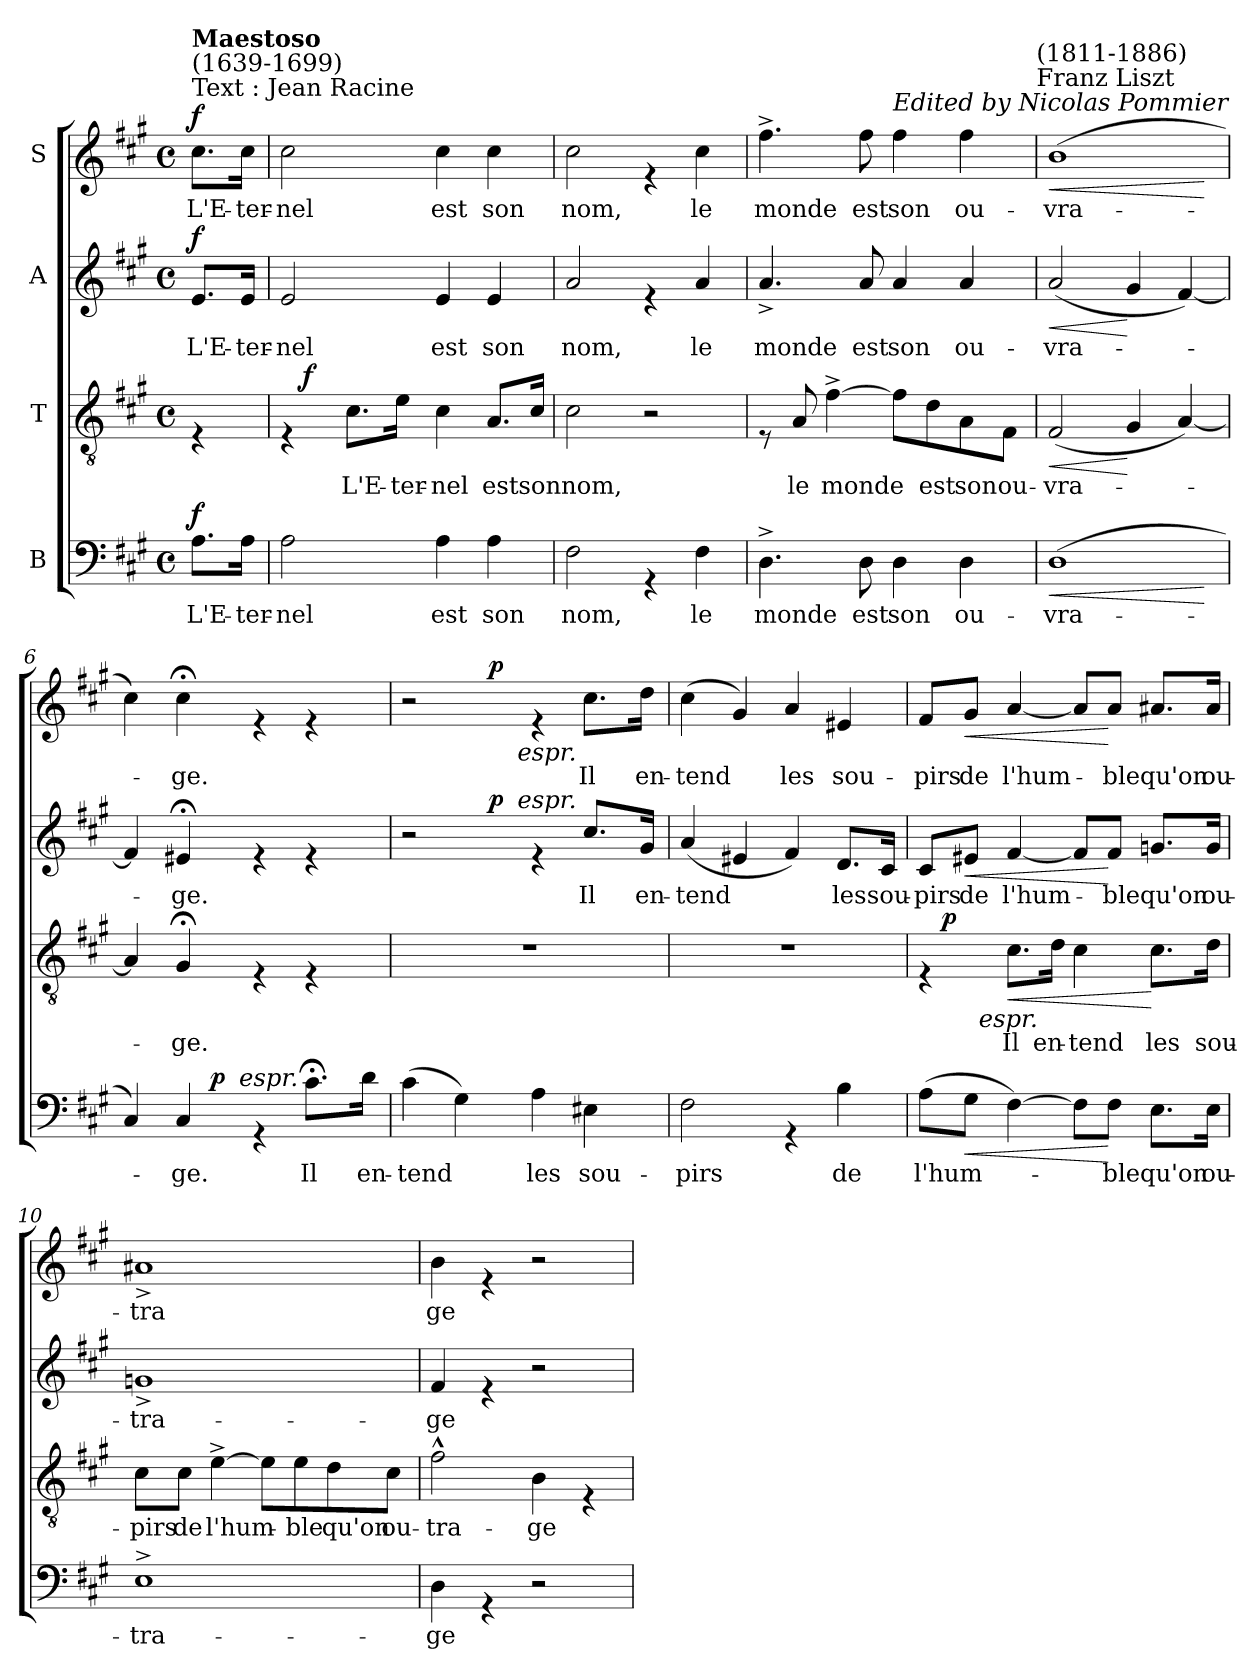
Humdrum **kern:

**kern	**text	**dynam	**kern	**text	**dynam	**kern	**text	**dynam	**kern	**text	**dynam
*part4	*part4	*part4	*part3	*part3	*part3	*part2	*part2	*part2	*part1	*part1	*part1
*staff4	*staff4	*staff4	*staff3	*staff3	*staff3	*staff2	*staff2	*staff2	*staff1	*staff1	*staff1
*I"B	*	*	*I"T	*	*	*I"A	*	*	*I"S	*	*
*clefF4	*	*	*clefGv2	*	*	*clefG2	*	*	*clefG2	*	*
*k[f#c#g#]	*	*	*k[f#c#g#]	*	*	*k[f#c#g#]	*	*	*k[f#c#g#]	*	*
*A:	*	*	*A:	*	*	*A:	*	*	*A:	*	*
*M4/4	*	*	*M4/4	*	*	*M4/4	*	*	*M4/4	*	*
*met(c)	*	*	*met(c)	*	*	*met(c)	*	*	*met(c)	*	*
*MM66	*	*	*MM66	*	*	*MM66	*	*	*MM66	*	*
=1	=1	=1	=1	=1	=1	=1	=1	=1	=1	=1	=1
!	!	!	!	!	!	!	!	!	!LO:TX:a:t=Text &colon; Jean Racine	!	!
!	!	!	!	!	!	!	!	!	!LO:TX:a:t=(1639-1699)	!	!
!	!	!	!	!	!	!	!	!	!LO:TX:a:B:t=Maestoso	!	!
!	!LO:LY:b	!LO:DY:a	!	!	!	!	!LO:LY:b	!LO:DY:a	!	!LO:LY:b	!LO:DY:a
8.A\L	L'E-	f	4rE	.	.	8.e/L	L'E-	f	8.cc#\L	L'E-	f
!	!LO:LY:b	!	!	!	!	!	!LO:LY:b	!	!	!LO:LY:b	!
16A\Jk	-ter-	.	.	.	.	16e/Jk	-ter-	.	16cc#\Jk	-ter-	.
=2	=2	=2	=2	=2	=2	=2	=2	=2	=2	=2	=2
!	!LO:LY:b	!	!	!	!	!	!LO:LY:b	!	!	!LO:LY:b	!
*	*	*	*^	*	*	*	*	*	*	*	*
2A\	-nel	.	4rE	16ryy	.	.	2e/	-nel	.	2cc#\	-nel	.
!	!	!	!	!	!	!LO:DY:a	!	!	!	!	!	!
.	.	.	.	2...ryy	.	f	.	.	.	.	.	.
!	!	!	!	!	!LO:LY:b	!	!	!	!	!	!	!
.	.	.	8.c#\L	.	L'E-	.	.	.	.	.	.	.
!	!	!	!	!	!LO:LY:b	!	!	!	!	!	!	!
.	.	.	16e\Jk	.	-ter-	.	.	.	.	.	.	.
!	!LO:LY:b	!	!	!	!LO:LY:b	!	!	!LO:LY:b	!	!	!LO:LY:b	!
4A\	est	.	4c#\	.	-nel	.	4e/	est	.	4cc#\	est	.
!	!LO:LY:b	!	!	!	!LO:LY:b	!	!	!LO:LY:b	!	!	!LO:LY:b	!
4A\	son	.	8.A/L	.	est	.	4e/	son	.	4cc#\	son	.
!	!	!	!	!	!LO:LY:b	!	!	!	!	!	!	!
.	.	.	16c#/Jk	.	son	.	.	.	.	.	.	.
=3	=3	=3	=3	=3	=3	=3	=3	=3	=3	=3	=3	=3
!	!LO:LY:b	!	!	!	!LO:LY:b	!	!	!LO:LY:b	!	!	!LO:LY:b	!
*	*	*	*v	*v	*	*	*	*	*	*	*	*
2F#\	nom,	.	2c#\	nom,	.	2a/	nom,	.	2cc#\	nom,	.
4rGG	.	.	2r	.	.	4re	.	.	4re	.	.
!	!LO:LY:b	!	!	!	!	!	!LO:LY:b	!	!	!LO:LY:b	!
4F#\	le	.	.	.	.	4a/	le	.	4cc#\	le	.
=4	=4	=4	=4	=4	=4	=4	=4	=4	=4	=4	=4
!	!LO:LY:b	!	!	!	!	!	!LO:LY:b	!	!	!LO:LY:b	!
4.D^>\	monde	.	8rE	.	.	4.a^</	monde	.	4.ff#^>\	monde	.
!	!	!	!	!LO:LY:b	!	!	!	!	!	!	!
.	.	.	8A/	le	.	.	.	.	.	.	.
!	!	!	!	!LO:LY:b	!	!	!	!	!	!	!
.	.	.	[>4f#^>\	monde	.	.	.	.	.	.	.
!	!LO:LY:b	!	!	!	!	!	!LO:LY:b	!	!	!LO:LY:b	!
8D\	est	.	.	.	.	8a/	est	.	8ff#\	est	.
!	!	!	!	!	!	!	!	!	!LO:TX:a:i:t=Edited by Nicolas Pommier	!	!
!	!LO:LY:b	!	!	!	!	!	!LO:LY:b	!	!	!LO:LY:b	!
4D\	son	.	8f#\L]	.	.	4a/	son	.	4ff#\	son	.
!	!	!	!	!LO:LY:b	!	!	!	!	!	!	!
.	.	.	8d\	est	.	.	.	.	.	.	.
!	!LO:LY:b	!	!	!LO:LY:b	!	!	!LO:LY:b	!	!	!LO:LY:b	!
4D\	ou-	.	8A\	son	.	4a/	ou-	.	4ff#\	ou-	.
!	!	!	!	!LO:LY:b	!	!	!	!	!	!	!
.	.	.	8F#\J	ou-	.	.	.	.	.	.	.
!	!	!	!	!	!	!	!	!	!LO:TX:a:t=Franz Liszt	!	!
!	!	!	!	!	!	!	!	!	!LO:TX:a:t=(1811-1886)	!	!
=5	=5	=5	=5	=5	=5	=5	=5	=5	=5	=5	=5
!	!LO:LY:b	!LO:HP:b	!	!LO:LY:b	!LO:HP:b	!	!LO:LY:b	!LO:HP:b	!	!LO:LY:b	!LO:HP:b
(>1D	-vra-	<	(<2F#/	-vra-	<	(<2a/	-vra-	<	(>1b	-vra-	<
.	.	.	4G#/	.	[	4g#/	.	[	.	.	.
.	.	.	[<4A/)	.	.	[<4f#/)	.	.	.	.	.
.	.	[	.	.	.	.	.	.	.	.	[
!!LO:LB:g=z
=6	=6	=6	=6	=6	=6	=6	=6	=6	=6	=6	=6
*^	*	*	*	*	*	*	*	*	*	*	*
*	*^	*	*	*	*	*	*	*	*	*	*	*
4C#/)	4.ryy	4...ryy	.	.	4A/]	.	.	4f#/]	.	.	4cc#\)	.	.
!	!	!	!LO:LY:b	!	!	!LO:LY:b	!	!	!LO:LY:b	!	!	!LO:LY:b	!
4C#/	.	.	-ge.	.	4G#;/	-ge.	.	4e#X;/	-ge.	.	4cc#;<\	-ge.	.
!	!	!	!	!LO:DY:a	!	!	!	!	!	!	!	!	!
.	2ryy	.	.	p	.	.	.	.	.	.	.	.	.
!	!	!LO:TX:a:i:t=espr.	!	!	!	!	!	!	!	!	!	!	!
.	.	2ryy	.	.	.	.	.	.	.	.	.	.	.
4rGG	.	.	.	.	4rE	.	.	4re	.	.	4re	.	.
!	!	!	!LO:LY:b	!	!	!	!	!	!	!	!	!	!
8.c#;<\L	.	.	Il	.	4rE	.	.	4re	.	.	4re	.	.
.	8ryy	.	.	.	.	.	.	.	.	.	.	.	.
!	!	!	!LO:LY:b	!	!	!	!	!	!	!	!	!	!
16d\Jk	.	.	en-	.	.	.	.	.	.	.	.	.	.
.	.	32ryy	.	.	.	.	.	.	.	.	.	.	.
!!LO:PB:g=z
=7	=7	=7	=7	=7	=7	=7	=7	=7	=7	=7	=7	=7	=7
!	!	!	!LO:LY:b	!	!	!	!	!	!	!	!	!	!
*	*	*	*	*	*	*	*	*^	*	*	*^	*	*
*v	*v	*v	*	*	*	*	*	*	*^	*	*	*	*^	*	*
(>4c#\	-tend	.	1r	.	.	2r	4.ryy	4...ryy	.	.	2r	4.ryy	4...ryy	.	.
4G#\)	.	.	.	.	.	.	.	.	.	.	.	.	.	.	.
!	!	!	!	!	!	!	!	!	!	!LO:DY:a	!	!	!	!	!LO:DY:a
.	.	.	.	.	.	.	2ryy	.	.	p	.	2ryy	.	.	p
!	!	!	!	!	!	!	!	!	!	!	!	!	!LO:TX:b:i:t=espr.	!	!
!	!	!	!	!	!	!	!	!LO:TX:a:i:t=espr.	!	!	!	!	!	!	!
.	.	.	.	.	.	.	.	2ryy	.	.	.	.	2ryy	.	.
!	!LO:LY:b	!	!	!	!	!	!	!	!	!	!	!	!	!	!
4A\	les	.	.	.	.	4re	.	.	.	.	4re	.	.	.	.
!	!LO:LY:b	!	!	!	!	!	!	!	!LO:LY:b	!	!	!	!	!LO:LY:b	!
4E#X\	sou-	.	.	.	.	8.cc#/L	.	.	Il	.	8.cc#\L	.	.	Il	.
.	.	.	.	.	.	.	8ryy	.	.	.	.	8ryy	.	.	.
!	!	!	!	!	!	!	!	!	!LO:LY:b	!	!	!	!	!LO:LY:b	!
.	.	.	.	.	.	16g#/Jk	.	.	en-	.	16dd\Jk	.	.	en-	.
.	.	.	.	.	.	.	.	32ryy	.	.	.	.	32ryy	.	.
=8	=8	=8	=8	=8	=8	=8	=8	=8	=8	=8	=8	=8	=8	=8	=8
!	!LO:LY:b	!	!	!	!	!	!	!	!LO:LY:b	!	!	!	!	!LO:LY:b	!
*	*	*	*	*	*	*v	*v	*v	*	*	*	*	*	*	*
*	*	*	*	*	*	*	*	*	*v	*v	*v	*	*
2F#\	-pirs	.	1r	.	.	(<4a/	-tend	.	(>4cc#\	-tend	.
.	.	.	.	.	.	4e#X/	.	.	4g#/)	.	.
!	!	!	!	!	!	!	!	!	!	!LO:LY:b	!
4rGG	.	.	.	.	.	4f#/)	.	.	4a/	les	.
!	!LO:LY:b	!	!	!	!	!	!LO:LY:b	!	!	!LO:LY:b	!
4B\	de	.	.	.	.	8.d/L	les	.	4e#X/	sou-	.
!	!	!	!	!	!	!	!LO:LY:b	!	!	!	!
.	.	.	.	.	.	16c#/Jk	sou-	.	.	.	.
=9	=9	=9	=9	=9	=9	=9	=9	=9	=9	=9	=9
!	!LO:LY:b	!	!	!	!	!	!LO:LY:b	!	!	!LO:LY:b	!
*	*	*	*^	*	*	*	*	*	*	*	*
*	*	*	*	*^	*	*	*	*	*	*	*	*
(>8A\L	l'hum-	.	4rE	16ryy	8ryy	.	.	8c#/L	-pirs	.	8f#/L	-pirs	.
!	!	!	!	!	!	!	!LO:DY:a	!	!	!	!	!	!
.	.	.	.	2...ryy	.	.	p	.	.	.	.	.	.
!	!	!LO:HP:b	!	!	!	!	!	!	!LO:LY:b	!LO:HP:b	!	!LO:LY:b	!LO:HP:b
8G#\J	.	<	.	.	32ryy	.	.	8e#X/J	de	<	8g#/J	de	<
!	!	!	!	!	!LO:TX:b:i:t=espr.	!	!	!	!	!	!	!	!
.	.	.	.	.	2ryy	.	.	.	.	.	.	.	.
!	!	!	!	!	!	!LO:LY:b	!LO:HP:b	!	!LO:LY:b	!	!	!LO:LY:b	!
[>4F#\)	.	.	8.c#\L	.	.	Il	<	[<4f#/	l'hum-	.	[<4a/	l'hum-	.
!	!	!	!	!	!	!LO:LY:b	!	!	!	!	!	!	!
.	.	.	16d\Jk	.	.	en-	.	.	.	.	.	.	.
!	!	!	!	!	!	!LO:LY:b	!	!	!	!	!	!	!
8F#\L]	.	.	4c#\	.	.	-tend	.	8f#/L]	.	.	8a/L]	.	.
!	!LO:LY:b	!	!	!	!	!	!	!	!LO:LY:b	!	!	!LO:LY:b	!
8F#\J	-ble	[	.	.	.	.	.	8f#/J	-ble	[	8a/J	-ble	[
.	.	.	.	.	4ryy	.	.	.	.	.	.	.	.
!	!LO:LY:b	!	!	!	!	!LO:LY:b	!	!	!LO:LY:b	!	!	!LO:LY:b	!
8.E\L	qu'on	.	8.c#\L	.	.	les	[	8.gn/L	qu'on	.	8.a#X/L	qu'on	.
.	.	.	.	.	16.ryy	.	.	.	.	.	.	.	.
!	!LO:LY:b	!	!	!	!	!LO:LY:b	!	!	!LO:LY:b	!	!	!LO:LY:b	!
16E\Jk	ou-	.	16d\Jk	.	.	sou-	.	16g/Jk	ou-	.	16a#/Jk	ou-	.
=10	=10	=10	=10	=10	=10	=10	=10	=10	=10	=10	=10	=10	=10
!	!LO:LY:b	!	!	!	!	!LO:LY:b	!	!	!LO:LY:b	!	!	!LO:LY:b	!
*	*	*	*v	*v	*v	*	*	*	*	*	*	*	*
1E^>	-tra-	.	8c#\L	-pirs	.	1gn^<	-tra-	.	1a#X^<	-tra	.
!	!	!	!	!LO:LY:b	!	!	!	!	!	!	!
.	.	.	8c#\J	de	.	.	.	.	.	.	.
!	!	!	!	!LO:LY:b	!	!	!	!	!	!	!
.	.	.	[>4e^>\	l'hum-	.	.	.	.	.	.	.
.	.	.	8e\L]	.	.	.	.	.	.	.	.
!	!	!	!	!LO:LY:b	!	!	!	!	!	!	!
.	.	.	8e\	-ble	.	.	.	.	.	.	.
!	!	!	!	!LO:LY:b	!	!	!	!	!	!	!
.	.	.	8d\	qu'on	.	.	.	.	.	.	.
!	!	!	!	!LO:LY:b	!	!	!	!	!	!	!
.	.	.	8c#\J	ou-	.	.	.	.	.	.	.
!!LO:LB:g=z
=11	=11	=11	=11	=11	=11	=11	=11	=11	=11	=11	=11
!	!LO:LY:b	!	!	!LO:LY:b	!	!	!LO:LY:b	!	!	!LO:LY:b	!
4D\	-ge	.	2f#^^>\	-tra-	.	4f#/	-ge	.	4b\	ge	.
4rGG	.	.	.	.	.	4re	.	.	4re	.	.
!	!	!	!	!LO:LY:b	!	!	!	!	!	!	!
2r	.	.	4B\	-ge	.	2r	.	.	2r	.	.
.	.	.	4rE	.	.	.	.	.	.	.	.
=	=	=	=	=	=	=	=	=	=	=	=
*-	*-	*-	*-	*-	*-	*-	*-	*-	*-	*-	*-
